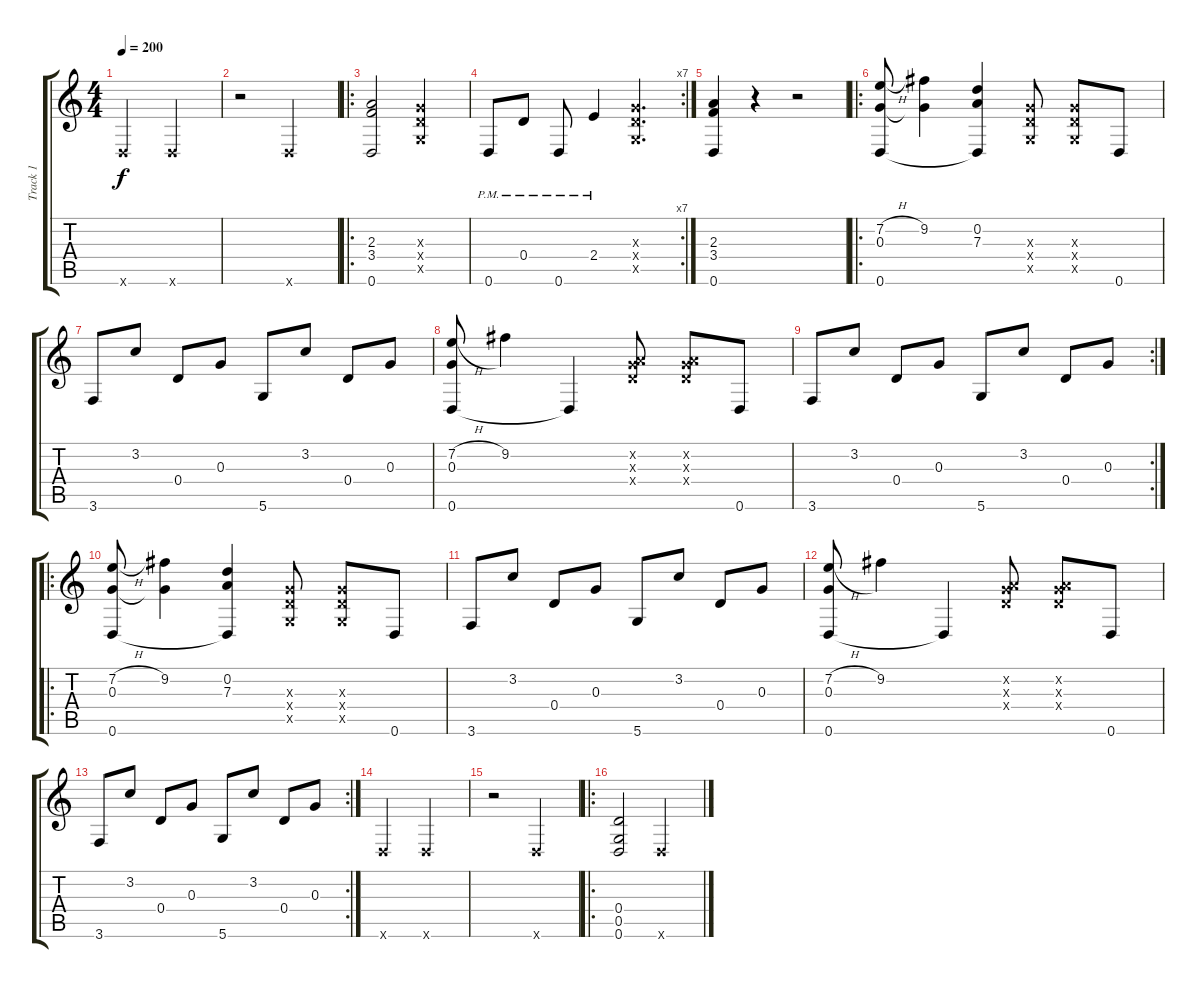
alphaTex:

\track ("Track 1" "Track 1") {instrument acousticguitarsteel}
\staff {score tabs}
\tuning (D4 A3 G3 D3 G2 D2) {hide}
\ts (4 4)
\tempo 200
\clef g2
\ks c
0.6{x}.2{dy f} 0.6{x}.2 |
r.2 0.6{x}.2 |
\ro
(2.3 3.4 0.6).2 (0.3{x} 0.4{x} 0.5{x}).2 |
\rc 7
0.6{pm}.8 0.4{pm}.8 0.6{pm}.8 2.4{pm}.4 (0.3{x} 0.4{x} 0.5{x}).4{d} |
(2.3 3.4 0.6).4 r.4 r.2 |
\ro
(7.2{h} 0.3 0.6).8 (9.2 0.3{t}).4 (0.2 7.3 0.6{t}).4 (0.3{x} 0.4{x} 0.5{x}).8 (0.3{x} 0.4{x} 0.5{x}).8 0.6.8 |
3.6.8 3.2.8 0.4.8 0.3.8 5.6.8 3.2.8 0.4.8 0.3.8 |
(7.2{h} 0.3 0.6).8 9.2.4 0.6{t}.4 (0.2{x} 0.3{x} 0.4{x}).8 (0.2{x} 0.3{x} 0.4{x}).8 0.6.8 |
\rc 2
3.6.8 3.2.8 0.4.8 0.3.8 5.6.8 3.2.8 0.4.8 0.3.8 |
\ro
(7.2{h} 0.3 0.6).8 (9.2 0.3{t}).4 (0.2 7.3 0.6{t}).4 (0.3{x} 0.4{x} 0.5{x}).8 (0.3{x} 0.4{x} 0.5{x}).8 0.6.8 |
3.6.8 3.2.8 0.4.8 0.3.8 5.6.8 3.2.8 0.4.8 0.3.8 |
(7.2{h} 0.3 0.6).8 9.2.4 0.6{t}.4 (0.2{x} 0.3{x} 0.4{x}).8 (0.2{x} 0.3{x} 0.4{x}).8 0.6.8 |
\rc 2
3.6.8 3.2.8 0.4.8 0.3.8 5.6.8 3.2.8 0.4.8 0.3.8 |
0.6{x}.2 0.6{x}.2 |
r.2 0.6{x}.2 |
\ro
(0.4 0.5 0.6).2 0.6{x}.2
